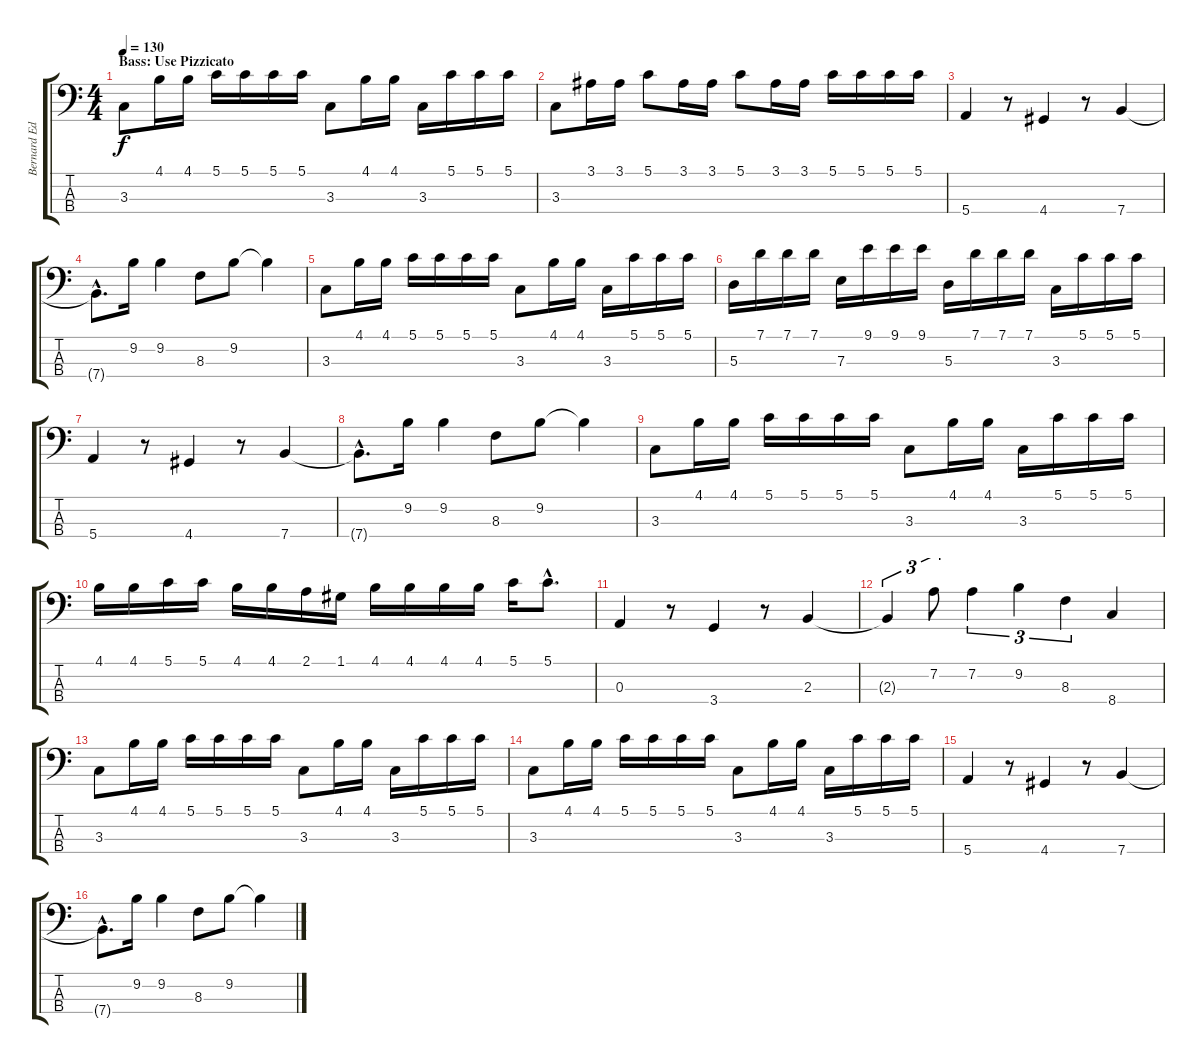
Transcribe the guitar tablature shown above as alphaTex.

\track ("Bernard Edwards" "Bernard Ed") {instrument electricbassfinger}
\staff {score tabs}
\tuning (G2 D2 A1 E1) {hide}
\ts (4 4)
\section ("" "Bass: Use Pizzicato")
\tempo 130
\clef f4
\ks c
3.3.8{dy f instrument electricbassfinger} 4.1.16 4.1.16 5.1.16 5.1.16 5.1.16 5.1.16 3.3.8 4.1.16 4.1.16 3.3.16 5.1.16 5.1.16 5.1.16 |
3.3.8 3.1.16 3.1.16 5.1.8 3.1.16 3.1.16 5.1.8 3.1.16 3.1.16 5.1.16 5.1.16 5.1.16 5.1.16 |
5.4.4 r.8 4.4.4 r.8 7.4.4 |
7.4{hac t}.8{d} 9.2.16 9.2.4 8.3.8 9.2.8 9.2{t}.4 |
3.3.8 4.1.16 4.1.16 5.1.16 5.1.16 5.1.16 5.1.16 3.3.8 4.1.16 4.1.16 3.3.16 5.1.16 5.1.16 5.1.16 |
5.3.16 7.1.16 7.1.16 7.1.16 7.3.16 9.1.16 9.1.16 9.1.16 5.3.16 7.1.16 7.1.16 7.1.16 3.3.16 5.1.16 5.1.16 5.1.16 |
5.4.4 r.8 4.4.4 r.8 7.4.4 |
7.4{hac t}.8{d} 9.2.16 9.2.4 8.3.8 9.2.8 9.2{t}.4 |
3.3.8 4.1.16 4.1.16 5.1.16 5.1.16 5.1.16 5.1.16 3.3.8 4.1.16 4.1.16 3.3.16 5.1.16 5.1.16 5.1.16 |
4.1.16 4.1.16 5.1.16 5.1.16 4.1.16 4.1.16 2.1.16 1.1.16 4.1.16 4.1.16 4.1.16 4.1.16 5.1.16 5.1{hac}.8{d} |
0.3.4 r.8 3.4.4 r.8 2.3.4 |
2.3{t}.4{tu (3 2)} 7.2.8{tu (3 2)} 7.2.4{tu (3 2)} 9.2.4{tu (3 2)} 8.3.4{tu (3 2)} 8.4.4 |
3.3.8 4.1.16 4.1.16 5.1.16 5.1.16 5.1.16 5.1.16 3.3.8 4.1.16 4.1.16 3.3.16 5.1.16 5.1.16 5.1.16 |
3.3.8 4.1.16 4.1.16 5.1.16 5.1.16 5.1.16 5.1.16 3.3.8 4.1.16 4.1.16 3.3.16 5.1.16 5.1.16 5.1.16 |
5.4.4 r.8 4.4.4 r.8 7.4.4 |
7.4{hac t}.8{d} 9.2.16 9.2.4 8.3.8 9.2.8 9.2{t}.4
